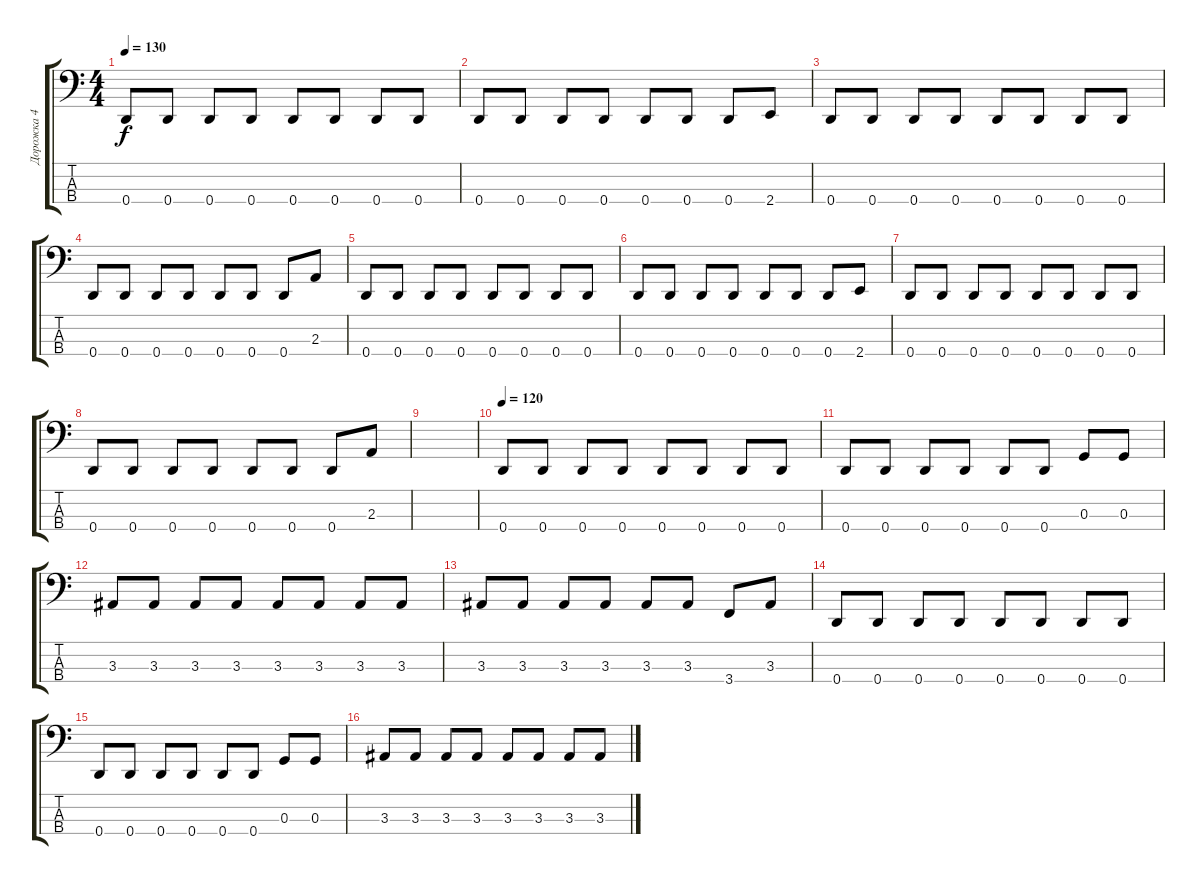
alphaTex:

\track ("Дорожка 4" "Дорожка 4") {instrument electricbasspick}
\staff {score tabs}
\tuning (F2 C2 G1 D1) {hide}
\ts (4 4)
\tempo 130
\clef f4
\ks c
0.4.8{dy f} 0.4.8 0.4.8 0.4.8 0.4.8 0.4.8 0.4.8 0.4.8 |
0.4.8 0.4.8 0.4.8 0.4.8 0.4.8 0.4.8 0.4.8 2.4.8 |
0.4.8 0.4.8 0.4.8 0.4.8 0.4.8 0.4.8 0.4.8 0.4.8 |
0.4.8 0.4.8 0.4.8 0.4.8 0.4.8 0.4.8 0.4.8 2.3.8 |
0.4.8 0.4.8 0.4.8 0.4.8 0.4.8 0.4.8 0.4.8 0.4.8 |
0.4.8 0.4.8 0.4.8 0.4.8 0.4.8 0.4.8 0.4.8 2.4.8 |
0.4.8 0.4.8 0.4.8 0.4.8 0.4.8 0.4.8 0.4.8 0.4.8 |
0.4.8 0.4.8 0.4.8 0.4.8 0.4.8 0.4.8 0.4.8 2.3.8 |
|
\tempo 120
0.4.8 0.4.8 0.4.8 0.4.8 0.4.8 0.4.8 0.4.8 0.4.8 |
0.4.8 0.4.8 0.4.8 0.4.8 0.4.8 0.4.8 0.3.8 0.3.8 |
3.3.8 3.3.8 3.3.8 3.3.8 3.3.8 3.3.8 3.3.8 3.3.8 |
3.3.8 3.3.8 3.3.8 3.3.8 3.3.8 3.3.8 3.4.8 3.3.8 |
0.4.8 0.4.8 0.4.8 0.4.8 0.4.8 0.4.8 0.4.8 0.4.8 |
0.4.8 0.4.8 0.4.8 0.4.8 0.4.8 0.4.8 0.3.8 0.3.8 |
3.3.8 3.3.8 3.3.8 3.3.8 3.3.8 3.3.8 3.3.8 3.3.8
